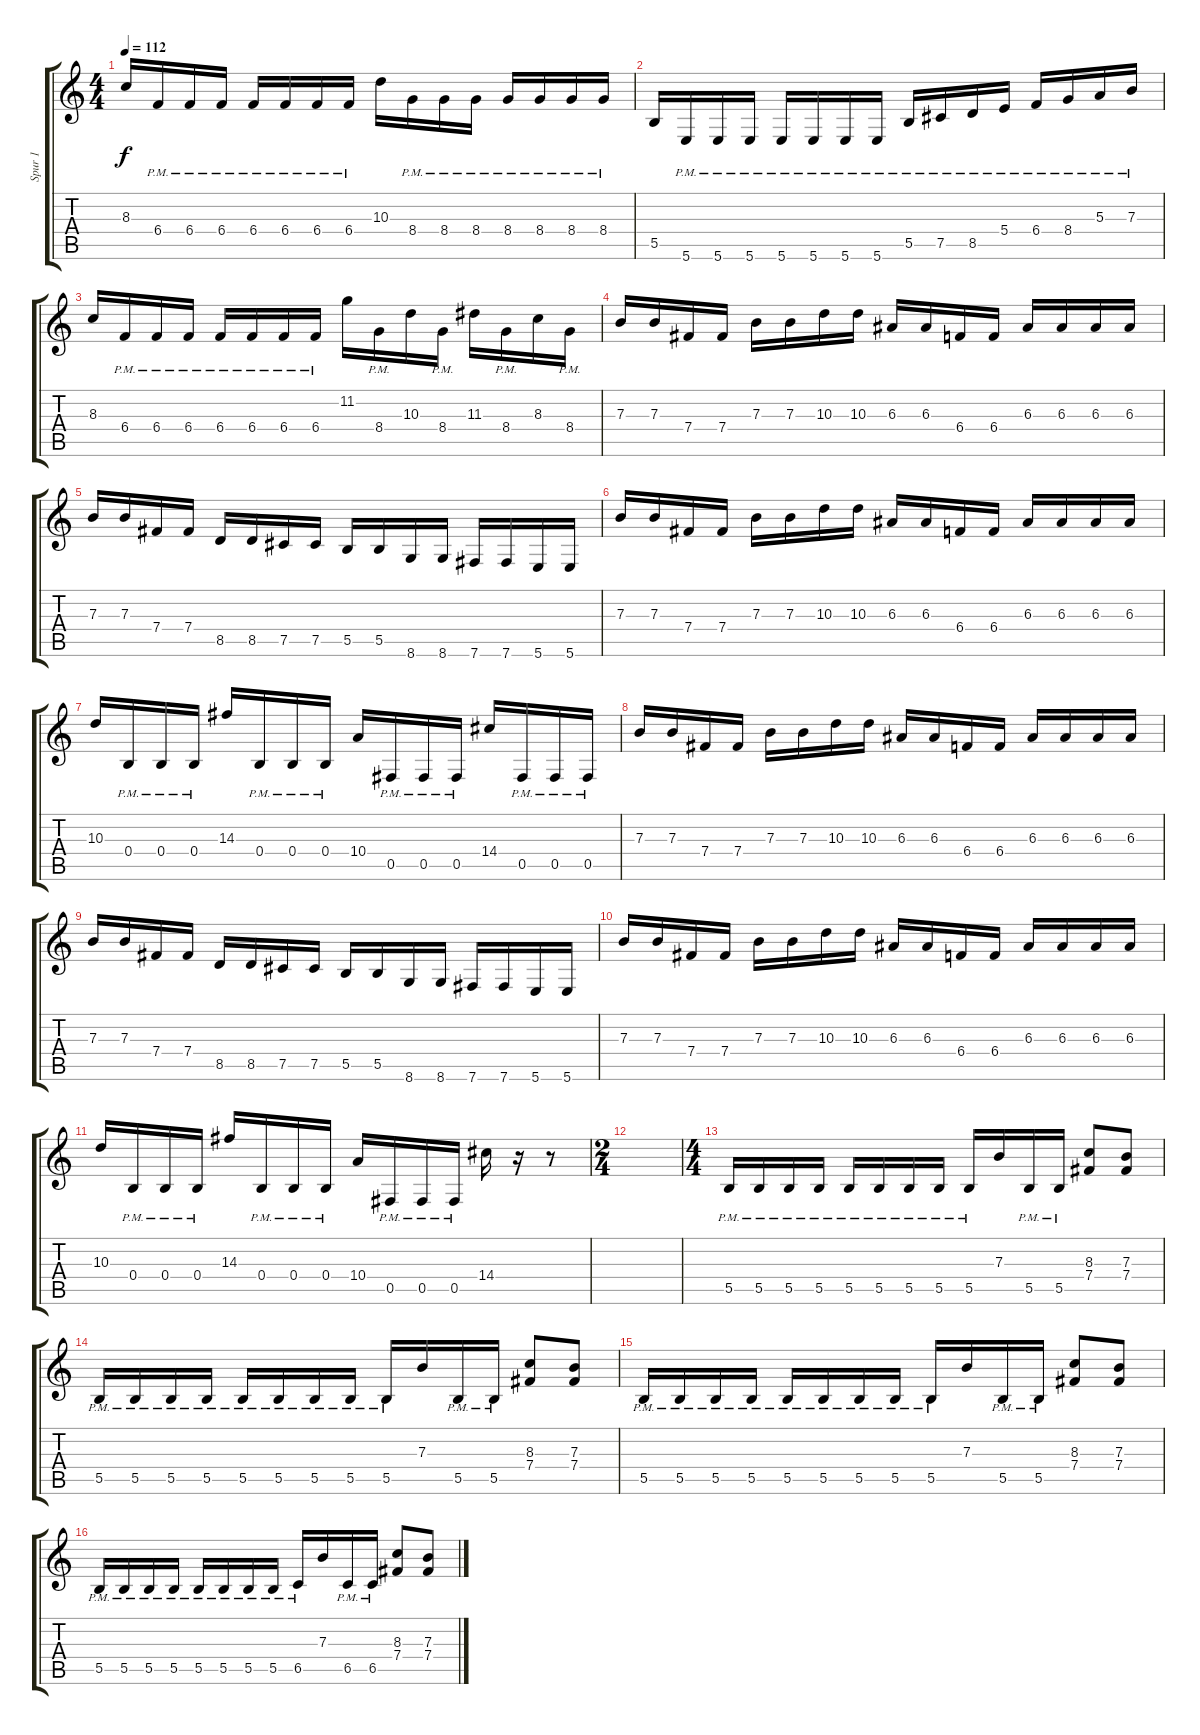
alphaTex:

\track ("Spur 1" "Spur 1") {instrument distortionguitar}
\staff {score tabs}
\tuning (Db4 Ab3 E3 B2 Gb2 B1) {hide}
\ts (4 4)
\tempo 112
\clef g2
\ks c
8.3.16{dy f} 6.4{pm}.16 6.4{pm}.16 6.4{pm}.16 6.4{pm}.16 6.4{pm}.16 6.4{pm}.16 6.4{pm}.16 10.3.16 8.4{pm}.16 8.4{pm}.16 8.4{pm}.16 8.4{pm}.16 8.4{pm}.16 8.4{pm}.16 8.4{pm}.16 |
5.5.16 5.6{pm}.16 5.6{pm}.16 5.6{pm}.16 5.6{pm}.16 5.6{pm}.16 5.6{pm}.16 5.6{pm}.16 5.5{pm}.16 7.5{pm}.16 8.5{pm}.16 5.4{pm}.16 6.4{pm}.16 8.4{pm}.16 5.3{pm}.16 7.3{pm}.16 |
8.3.16 6.4{pm}.16 6.4{pm}.16 6.4{pm}.16 6.4{pm}.16 6.4{pm}.16 6.4{pm}.16 6.4{pm}.16 11.2.16 8.4{pm}.16 10.3.16 8.4{pm}.16 11.3.16 8.4{pm}.16 8.3.16 8.4{pm}.16 |
7.3.16 7.3.16 7.4.16 7.4.16 7.3.16 7.3.16 10.3.16 10.3.16 6.3.16 6.3.16 6.4.16 6.4.16 6.3.16 6.3.16 6.3.16 6.3.16 |
7.3.16 7.3.16 7.4.16 7.4.16 8.5.16 8.5.16 7.5.16 7.5.16 5.5.16 5.5.16 8.6.16 8.6.16 7.6.16 7.6.16 5.6.16 5.6.16 |
7.3.16 7.3.16 7.4.16 7.4.16 7.3.16 7.3.16 10.3.16 10.3.16 6.3.16 6.3.16 6.4.16 6.4.16 6.3.16 6.3.16 6.3.16 6.3.16 |
10.3.16 0.4{pm}.16 0.4{pm}.16 0.4{pm}.16 14.3.16 0.4{pm}.16 0.4{pm}.16 0.4{pm}.16 10.4.16 0.5{pm}.16 0.5{pm}.16 0.5{pm}.16 14.4.16 0.5{pm}.16 0.5{pm}.16 0.5{pm}.16 |
7.3.16 7.3.16 7.4.16 7.4.16 7.3.16 7.3.16 10.3.16 10.3.16 6.3.16 6.3.16 6.4.16 6.4.16 6.3.16 6.3.16 6.3.16 6.3.16 |
7.3.16 7.3.16 7.4.16 7.4.16 8.5.16 8.5.16 7.5.16 7.5.16 5.5.16 5.5.16 8.6.16 8.6.16 7.6.16 7.6.16 5.6.16 5.6.16 |
7.3.16 7.3.16 7.4.16 7.4.16 7.3.16 7.3.16 10.3.16 10.3.16 6.3.16 6.3.16 6.4.16 6.4.16 6.3.16 6.3.16 6.3.16 6.3.16 |
10.3.16 0.4{pm}.16 0.4{pm}.16 0.4{pm}.16 14.3.16 0.4{pm}.16 0.4{pm}.16 0.4{pm}.16 10.4.16 0.5{pm}.16 0.5{pm}.16 0.5{pm}.16 14.4.16 r.16 r.8 |
\ts (2 4)
|
\ts (4 4)
5.5{pm}.16 5.5{pm}.16 5.5{pm}.16 5.5{pm}.16 5.5{pm}.16 5.5{pm}.16 5.5{pm}.16 5.5{pm}.16 5.5{pm}.16 7.3.16 5.5{pm}.16 5.5{pm}.16 (8.3 7.4).8 (7.3 7.4).8 |
5.5{pm}.16 5.5{pm}.16 5.5{pm}.16 5.5{pm}.16 5.5{pm}.16 5.5{pm}.16 5.5{pm}.16 5.5{pm}.16 5.5{pm}.16 7.3.16 5.5{pm}.16 5.5{pm}.16 (8.3 7.4).8 (7.3 7.4).8 |
5.5{pm}.16 5.5{pm}.16 5.5{pm}.16 5.5{pm}.16 5.5{pm}.16 5.5{pm}.16 5.5{pm}.16 5.5{pm}.16 5.5{pm}.16 7.3.16 5.5{pm}.16 5.5{pm}.16 (8.3 7.4).8 (7.3 7.4).8 |
5.5{pm}.16 5.5{pm}.16 5.5{pm}.16 5.5{pm}.16 5.5{pm}.16 5.5{pm}.16 5.5{pm}.16 5.5{pm}.16 6.5{pm}.16 7.3.16 6.5{pm}.16 6.5{pm}.16 (8.3 7.4).8 (7.3 7.4).8
